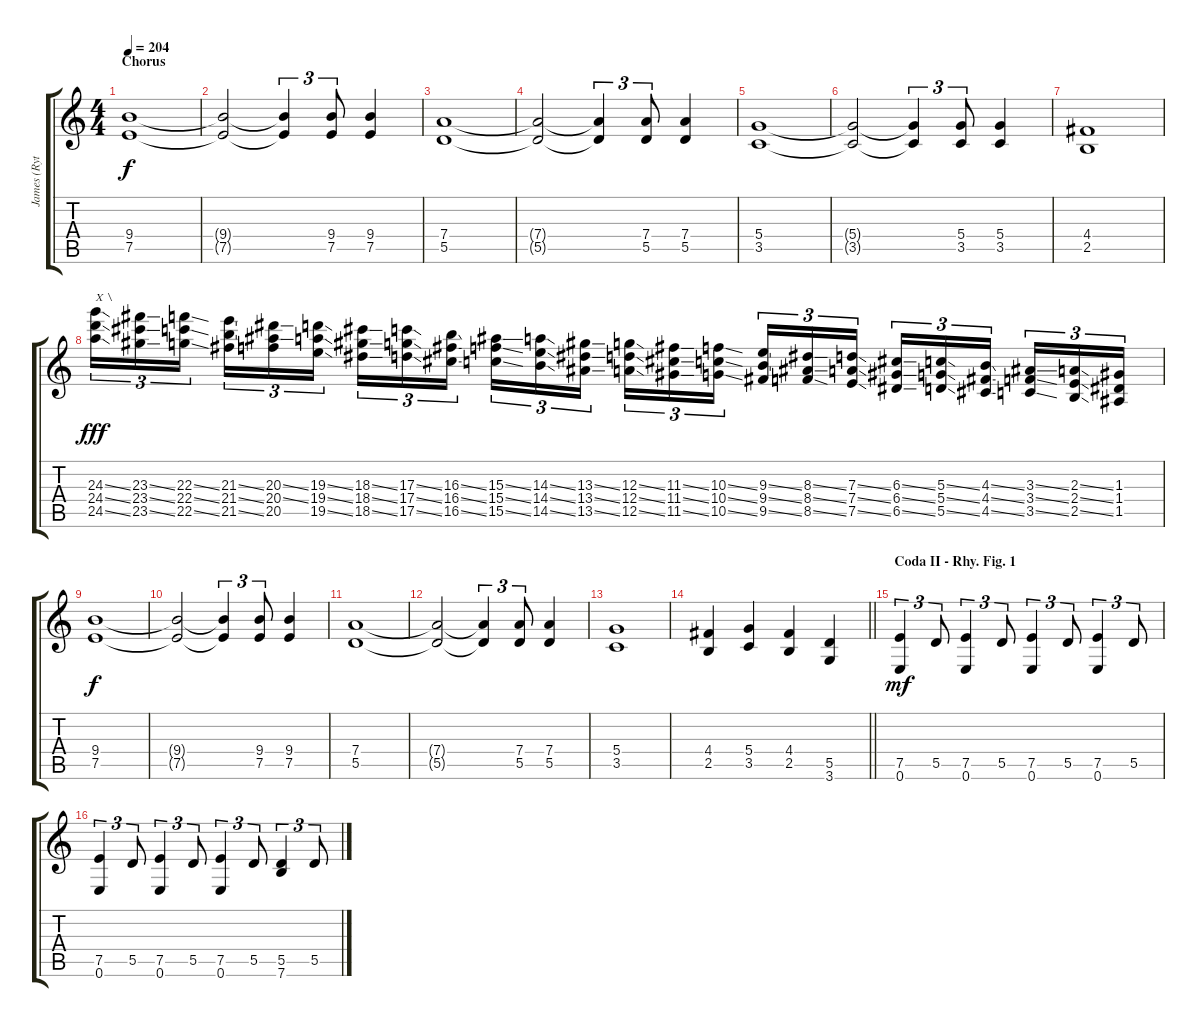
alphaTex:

\track ("James (Rythm Guitar)" "James (Ryt") {instrument overdrivenguitar}
\staff {score tabs}
\tuning (E4 B3 G3 D3 A2 E2) {hide}
\ts (4 4)
\section ("" "Chorus")
\tempo 204
\clef g2
\ks c
(9.4 7.5).1{dy f} |
(9.4{t} 7.5{t}).2 (9.4{t} 7.5{t}).4{tu (3 2)} (9.4 7.5).8{tu (3 2)} (9.4 7.5).4 |
(7.4 5.5).1 |
(7.4{t} 5.5{t}).2 (7.4{t} 5.5{t}).4{tu (3 2)} (7.4 5.5).8{tu (3 2)} (7.4 5.5).4 |
(5.4 3.5).1 |
(5.4{t} 3.5{t}).2 (5.4{t} 3.5{t}).4{tu (3 2)} (5.4 3.5).8{tu (3 2)} (5.4 3.5).4 |
(4.4 2.5).1 |
(24.3{ss} 24.4{ss} 24.5{ss}).16{tu (3 2) txt "X \\" dy fff instrument guitarfretnoise} (23.3{ss} 23.4{ss} 23.5{ss}).16{tu (3 2)} (22.3{ss} 22.4{ss} 22.5{ss}).16{tu (3 2) beam splitsecondary} (21.3{ss} 21.4{ss} 21.5{ss}).16{tu (3 2)} (20.3{ss} 20.4{ss} 20.5).16{tu (3 2)} (19.3{ss} 19.4{ss} 19.5{ss}).16{tu (3 2)} (18.3{ss} 18.4{ss} 18.5{ss}).16{tu (3 2)} (17.3{ss} 17.4{ss} 17.5{ss}).16{tu (3 2)} (16.3{ss} 16.4{ss} 16.5{ss}).16{tu (3 2) beam splitsecondary} (15.3{ss} 15.4{ss} 15.5{ss}).16{tu (3 2)} (14.3{ss} 14.4{ss} 14.5{ss}).16{tu (3 2)} (13.3{ss} 13.4{ss} 13.5{ss}).16{tu (3 2)} (12.3{ss} 12.4{ss} 12.5{ss}).16{tu (3 2)} (11.3{ss} 11.4{ss} 11.5{ss}).16{tu (3 2)} (10.3{ss} 10.4{ss} 10.5{ss}).16{tu (3 2) beam splitsecondary} (9.3{ss} 9.4{ss} 9.5{ss}).16{tu (3 2)} (8.3{ss} 8.4{ss} 8.5{ss}).16{tu (3 2)} (7.3{ss} 7.4{ss} 7.5{ss}).16{tu (3 2)} (6.3{ss} 6.4{ss} 6.5{ss}).16{tu (3 2)} (5.3{ss} 5.4{ss} 5.5{ss}).16{tu (3 2)} (4.3{ss} 4.4{ss} 4.5{ss}).16{tu (3 2) beam splitsecondary} (3.3{ss} 3.4{ss} 3.5{ss}).16{tu (3 2)} (2.3{ss} 2.4{ss} 2.5{ss}).16{tu (3 2)} (1.3 1.4 1.5).16{tu (3 2)} |
(9.4 7.5).1{dy f instrument overdrivenguitar} |
(9.4{t} 7.5{t}).2 (9.4{t} 7.5{t}).4{tu (3 2)} (9.4 7.5).8{tu (3 2)} (9.4 7.5).4 |
(7.4 5.5).1 |
(7.4{t} 5.5{t}).2 (7.4{t} 5.5{t}).4{tu (3 2)} (7.4 5.5).8{tu (3 2)} (7.4 5.5).4 |
(5.4 3.5).1 |
\barLineRight lightlight
(4.4 2.5).4 (5.4 3.5).4 (4.4 2.5).4 (5.5 3.6).4 |
\section ("" "Coda II - Rhy. Fig. 1")
(7.5 0.6).4{tu (3 2) dy mf} 5.5.8{tu (3 2)} (7.5 0.6).4{tu (3 2)} 5.5.8{tu (3 2)} (7.5 0.6).4{tu (3 2)} 5.5.8{tu (3 2)} (7.5 0.6).4{tu (3 2)} 5.5.8{tu (3 2)} |
(7.5 0.6).4{tu (3 2)} 5.5.8{tu (3 2)} (7.5 0.6).4{tu (3 2)} 5.5.8{tu (3 2)} (7.5 0.6).4{tu (3 2)} 5.5.8{tu (3 2)} (5.5 7.6).4{tu (3 2)} 5.5.8{tu (3 2)}
